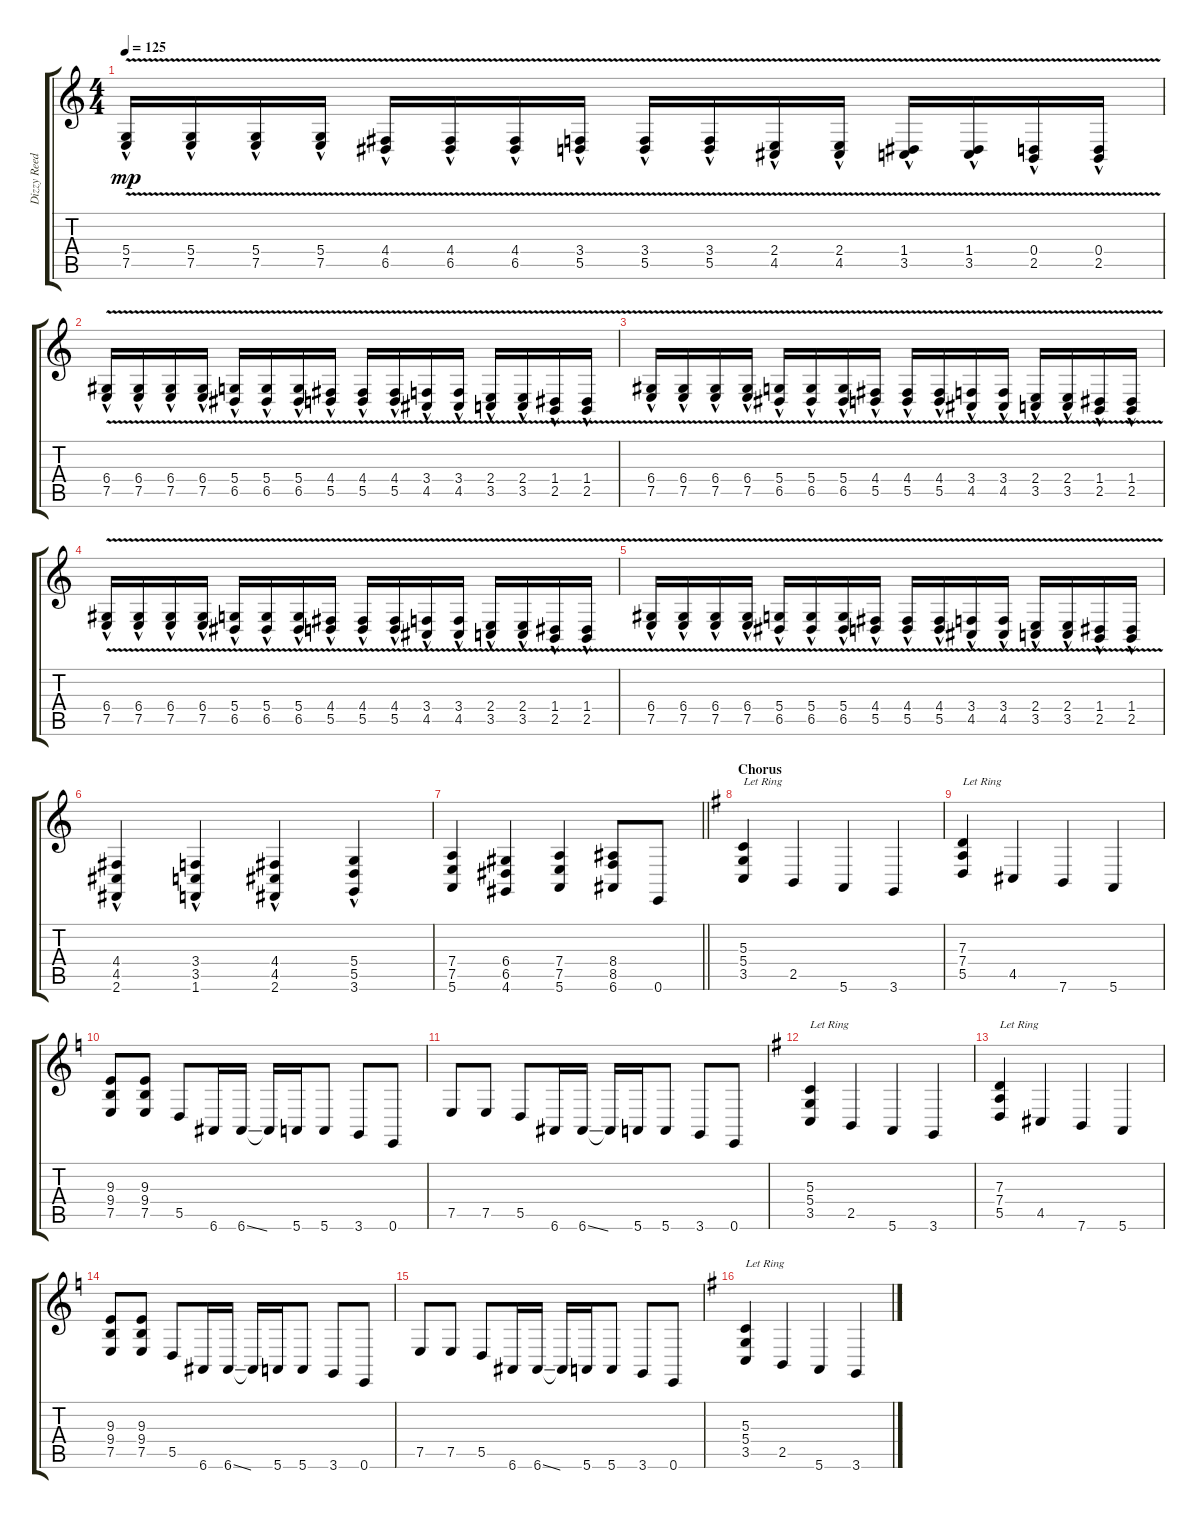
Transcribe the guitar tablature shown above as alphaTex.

\track ("Dizzy Reed " "Dizzy Reed") {instrument brightacousticpiano}
\staff {score tabs}
\tuning (E4 B3 G3 D3 A2 E2) {hide}
\ts (4 4)
\tempo 125
\clef g2
\ks c
(5.4{v hac} 7.5{v}).16{dy mp} (5.4{v hac} 7.5).16 (5.4{v hac} 7.5{v}).16 (5.4{v hac} 7.5).16 (4.4{v hac} 6.5{v}).16 (4.4{v hac} 6.5{v}).16 (4.4{v hac} 6.5{v}).16 (3.4{v hac} 5.5{v}).16 (3.4{v hac} 5.5{v}).16 (3.4{v hac} 5.5{v}).16 (2.4{v hac} 4.5).16 (2.4{v hac} 4.5{v}).16 (1.4{v hac} 3.5).16 (1.4{v hac} 3.5).16 (0.4{v hac} 2.5).16 (0.4{v hac} 2.5{v}).16 |
(6.4{v hac} 7.5).16 (6.4{v hac} 7.5{v}).16 (6.4{v hac} 7.5{v}).16 (6.4{v hac} 7.5).16 (5.4{v hac} 6.5{v}).16 (5.4{v hac} 6.5).16 (5.4{v hac} 6.5{v}).16 (4.4{v hac} 5.5{v}).16 (4.4{v hac} 5.5{v}).16 (4.4{v hac} 5.5).16 (3.4{v hac} 4.5{v}).16 (3.4{v hac} 4.5{v}).16 (2.4{v hac} 3.5{v}).16 (2.4{v hac} 3.5{v}).16 (1.4{v hac} 2.5{v}).16 (1.4{v hac} 2.5{v}).16 |
(6.4{v hac} 7.5{v}).16 (6.4{v hac} 7.5{v}).16 (6.4{v hac} 7.5{v}).16 (6.4{v hac} 7.5).16 (5.4{v hac} 6.5{v}).16 (5.4{v hac} 6.5{v}).16 (5.4{v hac} 6.5{v}).16 (4.4{v hac} 5.5{v}).16 (4.4{v hac} 5.5{v}).16 (4.4{v hac} 5.5{v}).16 (3.4{v hac} 4.5{v}).16 (3.4{v hac} 4.5).16 (2.4{v hac} 3.5{v}).16 (2.4{v hac} 3.5{v}).16 (1.4{v hac} 2.5{v}).16 (1.4{v hac} 2.5{v}).16 |
(6.4{v hac} 7.5{v}).16 (6.4{v hac} 7.5{v}).16 (6.4{v hac} 7.5{v}).16 (6.4{v hac} 7.5{v}).16 (5.4{v hac} 6.5{v}).16 (5.4{v hac} 6.5).16 (5.4{v hac} 6.5{v}).16 (4.4{v hac} 5.5{v}).16 (4.4{v hac} 5.5{v}).16 (4.4{v hac} 5.5{v}).16 (3.4{v hac} 4.5{v}).16 (3.4{v hac} 4.5{v}).16 (2.4{v hac} 3.5{v}).16 (2.4{v hac} 3.5{v}).16 (1.4{v hac} 2.5{v}).16 (1.4{v hac} 2.5{v}).16 |
(6.4{v hac} 7.5{v}).16 (6.4{v hac} 7.5{v}).16 (6.4{v hac} 7.5{v}).16 (6.4{v hac} 7.5{v}).16 (5.4{v hac} 6.5{v}).16 (5.4{v hac} 6.5).16 (5.4{v hac} 6.5{v}).16 (4.4{v hac} 5.5{v}).16 (4.4{v hac} 5.5{v}).16 (4.4{v hac} 5.5{v}).16 (3.4{v hac} 4.5{v}).16 (3.4{v hac} 4.5{v}).16 (2.4{v hac} 3.5{v}).16 (2.4{v hac} 3.5{v}).16 (1.4{v hac} 2.5{v}).16 (1.4{v hac} 2.5{v}).16 |
(4.4{hac} 4.5 2.6).4{volume 10} (3.4{hac} 3.5 1.6).4 (4.4{hac} 4.5 2.6).4 (5.4{hac} 5.5 3.6).4 |
\barLineRight lightlight
(7.4 7.5 5.6).4 (6.4 6.5 4.6).4 (7.4 7.5 5.6).4 (8.4 8.5 6.6).8 0.6.8 |
\section ("" "Chorus")
\ks g
(5.3 5.4 3.5).4{txt "Let Ring"} 2.5.4 5.6.4 3.6.4 |
(7.3 7.4 5.5).4{txt "Let Ring"} 4.5.4 7.6.4 5.6.4 |
\ks c
(9.3 9.4 7.5).8 (9.3 9.4 7.5).8 5.5.8 6.6.16 6.6{ss}.16 6.6{t}.16 5.6.16 5.6.8 3.6.8 0.6.8 |
7.5.8 7.5.8 5.5.8 6.6.16 6.6{ss}.16 6.6{t}.16 5.6.16 5.6.8 3.6.8 0.6.8 |
\ks g
(5.3 5.4 3.5).4{txt "Let Ring"} 2.5.4 5.6.4 3.6.4 |
(7.3 7.4 5.5).4{txt "Let Ring"} 4.5.4 7.6.4 5.6.4 |
\ks c
(9.3 9.4 7.5).8 (9.3 9.4 7.5).8 5.5.8 6.6.16 6.6{ss}.16 6.6{t}.16 5.6.16 5.6.8 3.6.8 0.6.8 |
7.5.8 7.5.8 5.5.8 6.6.16 6.6{ss}.16 6.6{t}.16 5.6.16 5.6.8 3.6.8 0.6.8 |
\ks g
(5.3 5.4 3.5).4{txt "Let Ring"} 2.5.4 5.6.4 3.6.4
